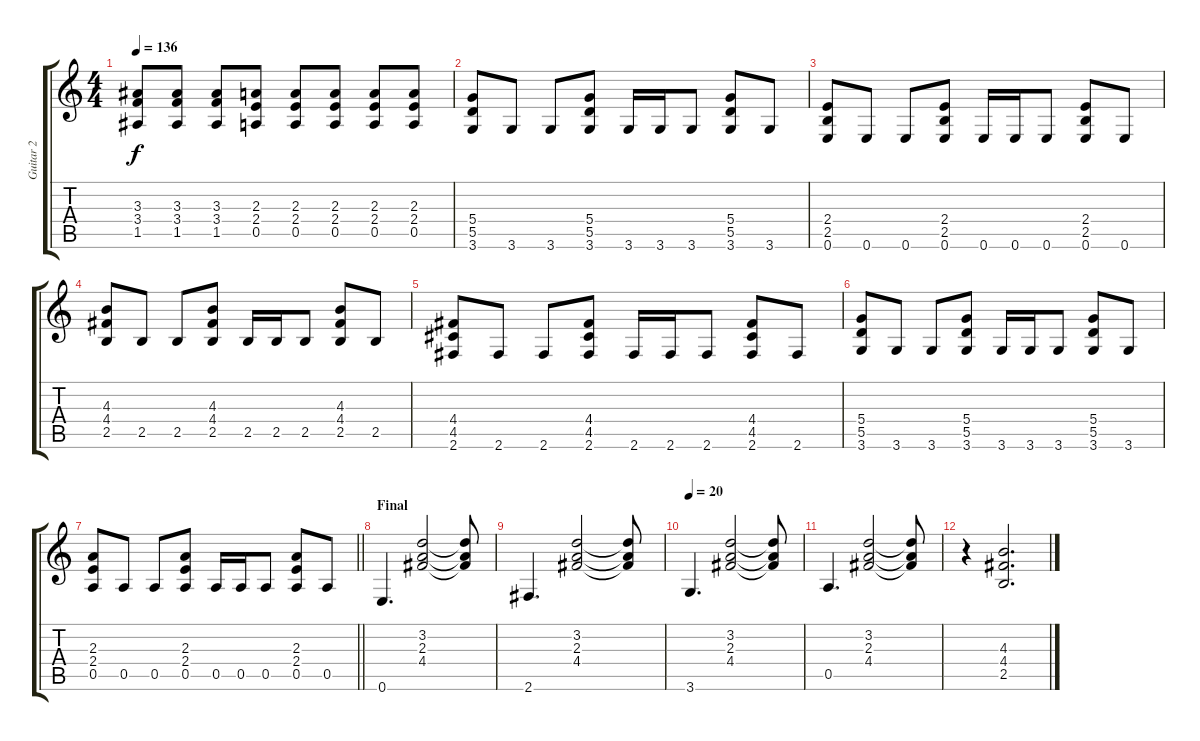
\track ("Guitar 2" "Guitar 2") {instrument distortionguitar}
\staff {score tabs}
\tuning (E4 B3 G3 D3 A2 E2) {hide}
\ts (4 4)
\tempo 136
\clef g2
\ks c
(3.3 3.4 1.5).8{dy f} (3.3 3.4 1.5).8 (3.3 3.4 1.5).8 (2.3 2.4 0.5).8 (2.3 2.4 0.5).8 (2.3 2.4 0.5).8 (2.3 2.4 0.5).8 (2.3 2.4 0.5).8 |
(5.4 5.5 3.6).8 3.6.8 3.6.8 (5.4 5.5 3.6).8 3.6.16 3.6.16 3.6.8 (5.4 5.5 3.6).8 3.6.8 |
(2.4 2.5 0.6).8 0.6.8 0.6.8 (2.4 2.5 0.6).8 0.6.16 0.6.16 0.6.8 (2.4 2.5 0.6).8 0.6.8 |
(4.3 4.4 2.5).8 2.5.8 2.5.8 (4.3 4.4 2.5).8 2.5.16 2.5.16 2.5.8 (4.3 4.4 2.5).8 2.5.8 |
(4.4 4.5 2.6).8 2.6.8 2.6.8 (4.4 4.5 2.6).8 2.6.16 2.6.16 2.6.8 (4.4 4.5 2.6).8 2.6.8 |
(5.4 5.5 3.6).8 3.6.8 3.6.8 (5.4 5.5 3.6).8 3.6.16 3.6.16 3.6.8 (5.4 5.5 3.6).8 3.6.8 |
\barLineRight lightlight
(2.3 2.4 0.5).8 0.5.8 0.5.8 (2.3 2.4 0.5).8 0.5.16 0.5.16 0.5.8 (2.3 2.4 0.5).8 0.5.8 |
\section ("" "Final")
0.6.4{d} (3.2 2.3 4.4).2 (3.2{t} 2.3{t} 4.4{t}).8 |
2.6.4{d} (3.2 2.3 4.4).2 (3.2{t} 2.3{t} 4.4{t}).8 |
\tempo 20
3.6.4{d} (3.2 2.3 4.4).2 (3.2{t} 2.3{t} 4.4{t}).8 |
0.5.4{d} (3.2 2.3 4.4).2 (3.2{t} 2.3{t} 4.4{t}).8 |
r.4 (4.3 4.4 2.5).2{d}
